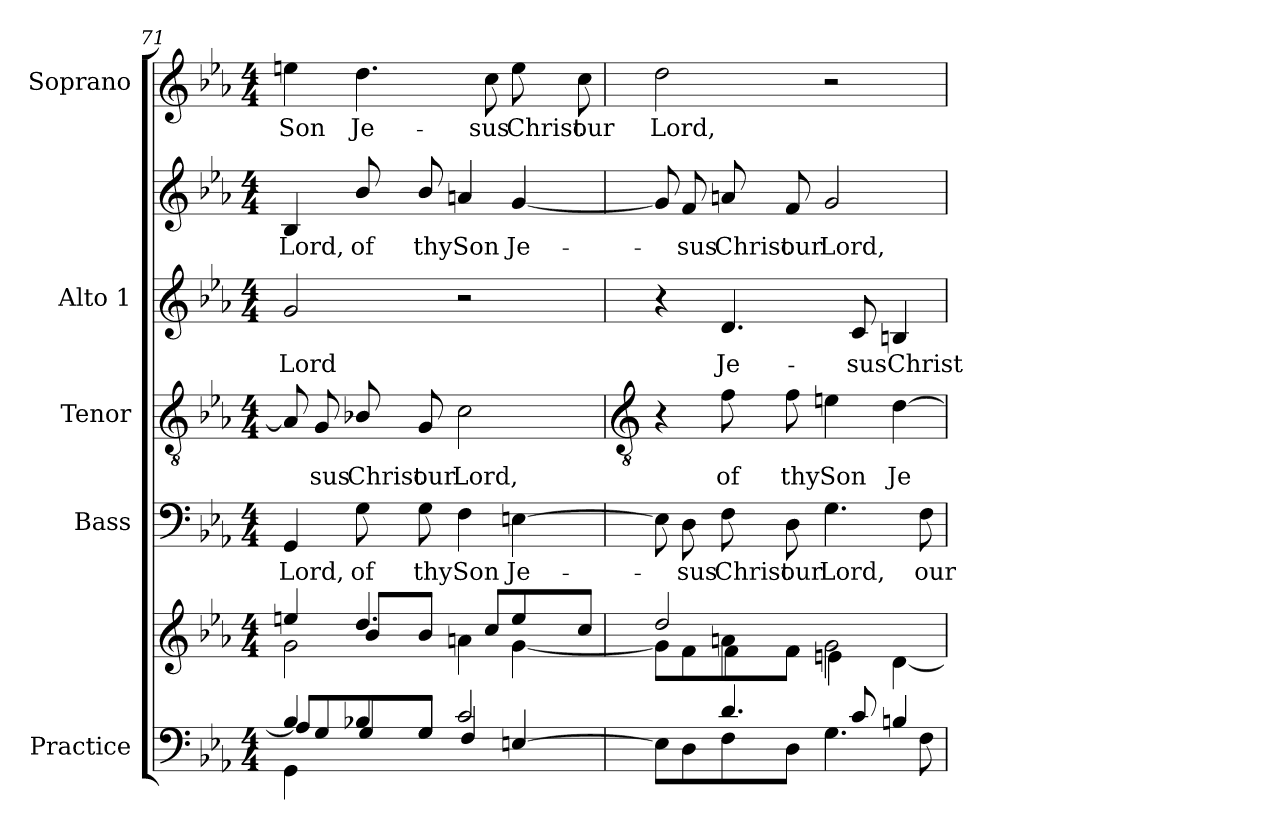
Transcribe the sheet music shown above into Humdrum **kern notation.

**kern	**kern	**kern	**text	**kern	**text	**kern	**text	**kern	**text	**kern	**text
*part5	*part5	*part4	*part4	*part3	*part3	*part2	*part2	*part2	*part2	*part1	*part1
*staff7	*staff6	*staff5	*staff5	*staff4	*staff4	*staff3	*staff3	*staff2	*staff2	*staff1	*staff1
*I"Practice	*	*I"Bass	*	*I"Tenor	*	*I"Alto 1	*	*	*	*I"Soprano	*
*	*	*I'B	*	*I'T	*	*I'A	*	*	*	*I'S	*
*clefF4	*clefG2	*clefF4	*	*clefGv2	*	*clefG2	*	*clefG2	*	*clefG2	*
*k[b-e-a-]	*k[b-e-a-]	*k[b-e-a-]	*	*k[b-e-a-]	*	*k[b-e-a-]	*	*k[b-e-a-]	*	*k[b-e-a-]	*
*E-:	*E-:	*E-:	*	*E-:	*	*E-:	*	*E-:	*	*E-:	*
*M4/4	*M4/4	*M4/4	*	*M4/4	*	*M4/4	*	*M4/4	*	*M4/4	*
=71	=71	=71	=71	=71	=71	=71	=71	=71	=71	=71	=71
*^	*^	*	*	*	*	*	*	*	*	*	*
*	*^	*	*^	*	*	*	*	*	*	*	*	*	*
!	!	!	!	!	!	!	!LO:LY:b	!	!	!	!LO:LY:b	!	!LO:LY:b	!	!LO:LY:b
4B-	8A/L]	4GG\	4een/	4ryy	2g\	4GG	Lord,	8A]	.	2g	Lord	4B-	Lord,	4een	Son
!	!	!	!	!	!	!	!	!	!LO:LY:b	!	!	!	!	!	!
.	8G/	.	.	.	.	.	.	8G	sus	.	.	.	.	.	.
!	!	!	!	!	!	!	!LO:LY:b	!	!LO:LY:b	!	!	!	!LO:LY:b	!	!LO:LY:b
2.ryy	8B-X/	8GL	4.dd/	8b-\L	.	8G	of	8B-X/	Christ	.	.	8b-/	of	4.dd	Je-
!	!	!	!	!	!	!	!LO:LY:b	!	!LO:LY:b	!	!	!	!LO:LY:b	!	!
.	8G/J	8GJ	.	8b-/J	.	8G	thy	8G	our	.	.	8b-/	thy	.	.
!	!	!	!	!	!	!	!LO:LY:b	!	!LO:LY:b	!	!	!	!LO:LY:b	!	!
.	2c/	4F	.	4an\	2ryy	4F	Son	2c	Lord,	2r	.	4an	Son	.	.
!	!	!	!	!	!	!	!	!	!	!	!	!	!	!	!LO:LY:b
.	.	.	8cc/L	.	.	.	.	.	.	.	.	.	.	8cc	-sus
!	!	!	!	!	!	!	!LO:LY:b	!	!	!	!	!	!LO:LY:b	!	!LO:LY:b
.	.	[4En	8ee/	[4g\	.	[4En	Je-	.	.	.	.	[4g	Je-	8ee	Christ
!	!	!	!	!	!	!	!	!	!	!	!	!	!	!	!LO:LY:b
.	.	.	8cc/J	.	.	.	.	.	.	.	.	.	.	8cc	our
*	*	*	*v	*v	*v	*	*	*	*	*	*	*	*	*	*
!!LO:LB:g=z
=72	=72	=72	=72	=72	=72	=72	=72	=72	=72	=72	=72	=72	=72
*	*	*	*	*	*	*clefGv2	*	*	*	*	*	*	*
*	*	*	*^	*	*	*	*	*	*	*	*	*	*
*	*	*	*	*^	*	*	*	*	*	*	*	*	*	*
*	*	*	*	*	*^	*	*	*	*	*	*	*	*	*	*
!	!	!	!	!	!	!	!	!	!	!	!	!	!	!	!	!LO:LY:b
4ryy	4ryy	8E\L]	2dd/	8g\L]	4ryy	4ryy	8E]	.	4r	.	4r	.	8g]	.	2dd	Lord,
!	!	!	!	!	!	!	!	!LO:LY:b	!	!	!	!	!	!LO:LY:b	!	!
.	.	8D\	.	8f\	.	.	8D	sus	.	.	.	.	8f	sus	.	.
!	!	!	!	!	!	!	!	!LO:LY:b	!	!LO:LY:b	!	!LO:LY:b	!	!LO:LY:b	!	!
4.d/	2.ryy	8F\	.	8an\	2.ryy	8f\L	8F	Christ	8f	of	4.d	Je-	8an	Christ	.	.
!	!	!	!	!	!	!	!	!LO:LY:b	!	!LO:LY:b	!	!	!	!LO:LY:b	!	!
.	.	8D/J	.	8f\J	.	8f\J	8D	our	8f	thy	.	.	8f	our	.	.
!	!	!	!	!	!	!	!	!LO:LY:b	!	!LO:LY:b	!	!	!	!LO:LY:b	!	!
.	.	4.G\	2ryy	2g	.	4en\	4.G	Lord,	4en	Son	.	.	2g	Lord,	2r	.
!	!	!	!	!	!	!	!	!	!	!	!	!LO:LY:b	!	!	!	!
8c/	.	.	.	.	.	.	.	.	.	.	8c	-sus	.	.	.	.
!	!	!	!	!	!	!	!	!	!	!LO:LY:b	!	!LO:LY:b	!	!	!	!
4Bn/	.	.	.	.	.	[4d\	.	.	[4d	Je-	4Bn	Christ	.	.	.	.
!	!	!	!	!	!	!	!	!LO:LY:b	!	!	!	!	!	!	!	!
.	.	8F\	.	.	.	.	8F	our	.	.	.	.	.	.	.	.
*v	*v	*v	*	*	*	*	*	*	*	*	*	*	*	*	*	*
*	*v	*v	*v	*v	*	*	*	*	*	*	*	*	*	*
=	=	=	=	=	=	=	=	=	=	=	=
*-	*-	*-	*-	*-	*-	*-	*-	*-	*-	*-	*-
